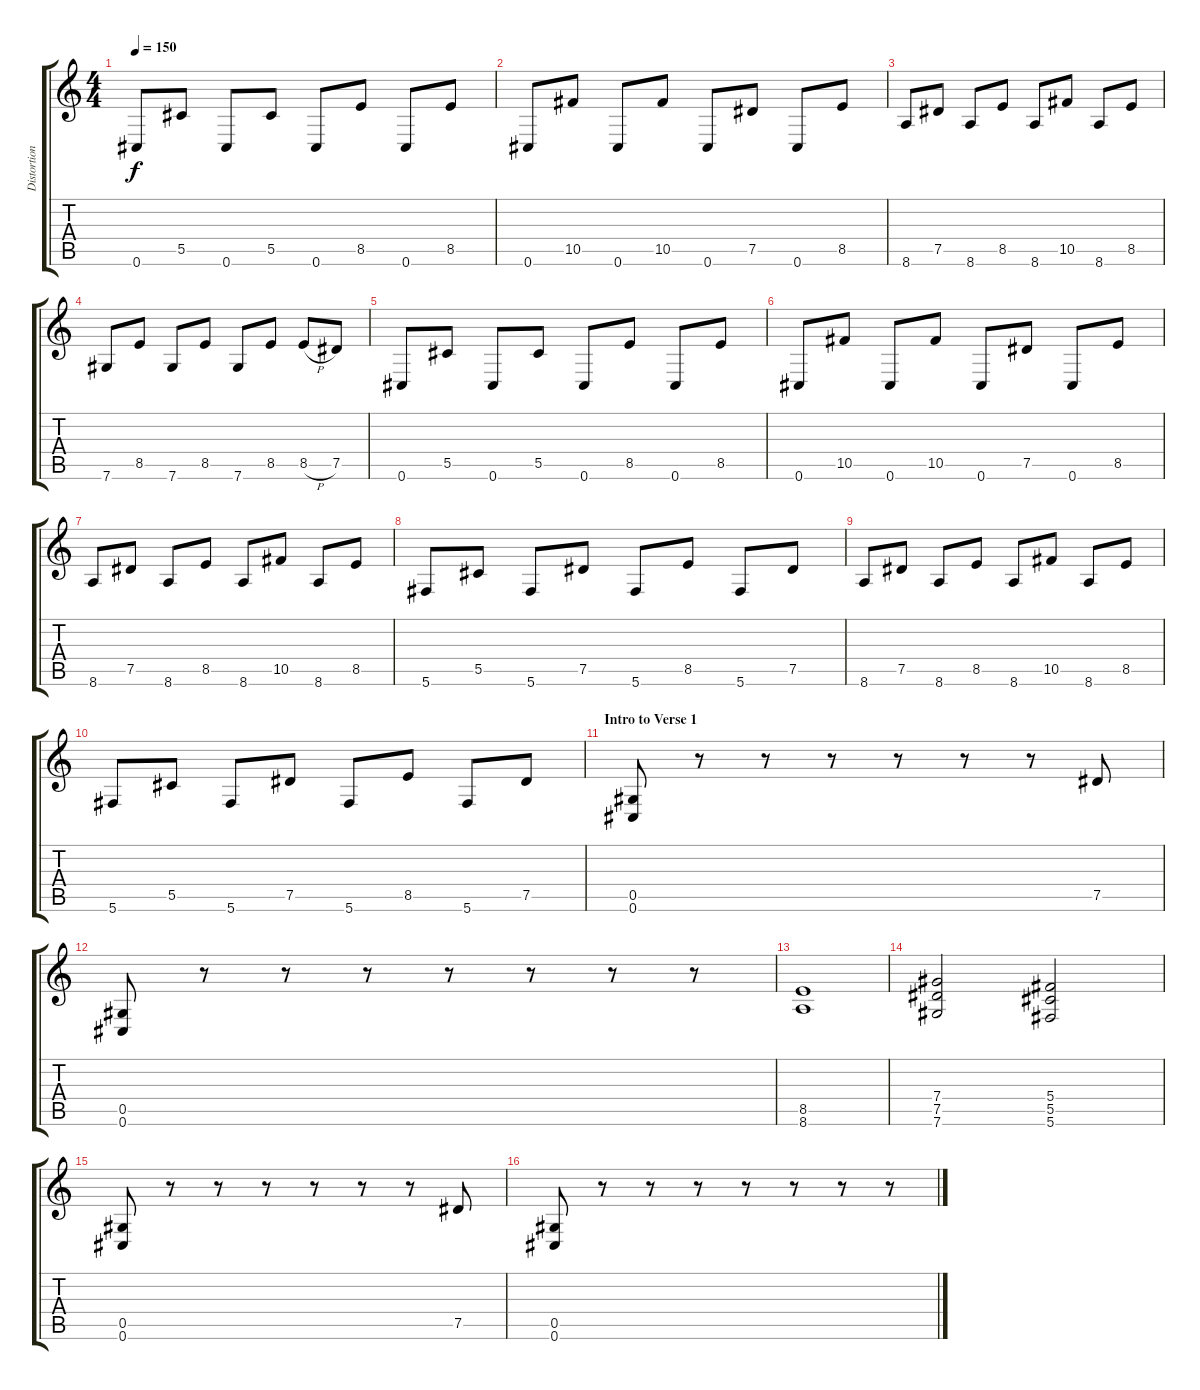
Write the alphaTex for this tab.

\track ("Distortion 2" "Distortion") {instrument distortionguitar}
\staff {score tabs}
\tuning (Eb4 Bb3 Gb3 Db3 Ab2 Db2) {hide}
\ts (4 4)
\tempo 150
\clef g2
\ks c
0.6.8{dy f} 5.5.8 0.6.8 5.5.8 0.6.8 8.5.8 0.6.8 8.5.8 |
0.6.8 10.5.8 0.6.8 10.5.8 0.6.8 7.5.8 0.6.8 8.5.8 |
8.6.8 7.5.8 8.6.8 8.5.8 8.6.8 10.5.8 8.6.8 8.5.8 |
7.6.8 8.5.8 7.6.8 8.5.8 7.6.8 8.5.8 8.5{h}.8 7.5.8 |
0.6.8 5.5.8 0.6.8 5.5.8 0.6.8 8.5.8 0.6.8 8.5.8 |
0.6.8 10.5.8 0.6.8 10.5.8 0.6.8 7.5.8 0.6.8 8.5.8 |
8.6.8 7.5.8 8.6.8 8.5.8 8.6.8 10.5.8 8.6.8 8.5.8 |
5.6.8 5.5.8 5.6.8 7.5.8 5.6.8 8.5.8 5.6.8 7.5.8 |
8.6.8 7.5.8 8.6.8 8.5.8 8.6.8 10.5.8 8.6.8 8.5.8 |
5.6.8 5.5.8 5.6.8 7.5.8 5.6.8 8.5.8 5.6.8 7.5.8 |
\section ("" "Intro to Verse 1")
(0.5 0.6).8 r.8 r.8 r.8 r.8 r.8 r.8 7.5.8 |
(0.5 0.6).8 r.8 r.8 r.8 r.8 r.8 r.8 r.8 |
(8.5 8.6).1 |
(7.4 7.5 7.6).2 (5.4 5.5 5.6).2 |
(0.5 0.6).8 r.8 r.8 r.8 r.8 r.8 r.8 7.5.8 |
(0.5 0.6).8 r.8 r.8 r.8 r.8 r.8 r.8 r.8
